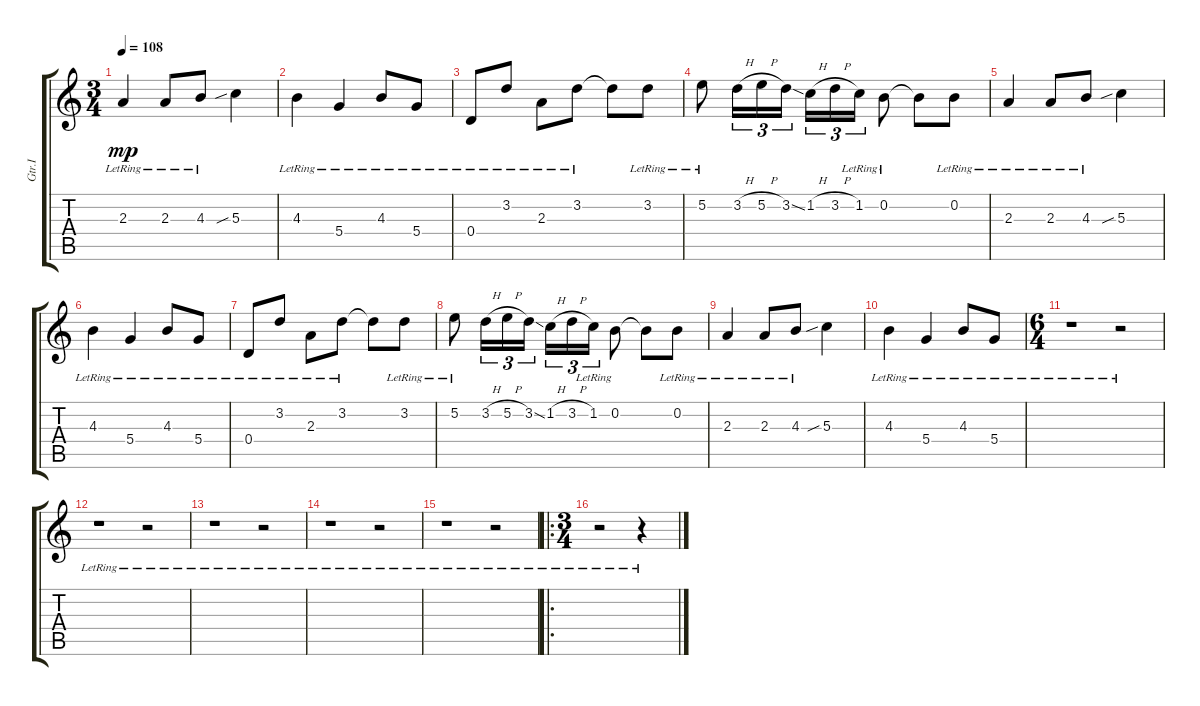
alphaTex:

\track ("Gtr.I" "Gtr.I") {instrument electricguitarclean}
\staff {score tabs}
\tuning (E4 B3 G3 D3 A2 E2) {hide}
\ts (3 4)
\tempo 108
\clef g2
\ks c
2.3{lr}.4{dy mp} 2.3{lr}.8 4.3{lr}.8 5.3{sib}.4 |
4.3{lr}.4 5.4{lr}.4 4.3{lr}.8 5.4{lr}.8 |
0.4{lr}.8 3.2{lr}.8 2.3{lr}.8 3.2{lr}.8 3.2{t}.8 3.2{lr}.8 |
5.2{lr}.8 3.2{h}.16{tu (3 2)} 5.2{h}.16{tu (3 2)} 3.2{ss}.16{tu (3 2)} 1.2{h}.16{tu (3 2)} 3.2{h}.16{tu (3 2)} 1.2{lr}.16{tu (3 2)} 0.2{lr}.8 0.2{t}.8 0.2{lr}.8 |
2.3{lr}.4 2.3{lr}.8 4.3{lr}.8 5.3{sib}.4 |
4.3{lr}.4 5.4{lr}.4 4.3{lr}.8 5.4{lr}.8 |
0.4{lr}.8 3.2{lr}.8 2.3{lr}.8 3.2{lr}.8 3.2{t}.8 3.2{lr}.8 |
5.2{lr}.8 3.2{h}.16{tu (3 2)} 5.2{h}.16{tu (3 2)} 3.2{ss}.16{tu (3 2)} 1.2{h}.16{tu (3 2)} 3.2{h}.16{tu (3 2)} 1.2{lr}.16{tu (3 2)} 0.2{lr}.8 0.2{t}.8 0.2{lr}.8 |
2.3{lr}.4 2.3{lr}.8 4.3{lr}.8 5.3{sib}.4 |
4.3{lr}.4 5.4{lr}.4 4.3{lr}.8 5.4{lr}.8 |
\ts (6 4)
r.1 r.2 |
r.1 r.2 |
r.1 r.2 |
r.1 r.2 |
r.1 r.2 |
\ro
\ts (3 4)
r.2 r.4
